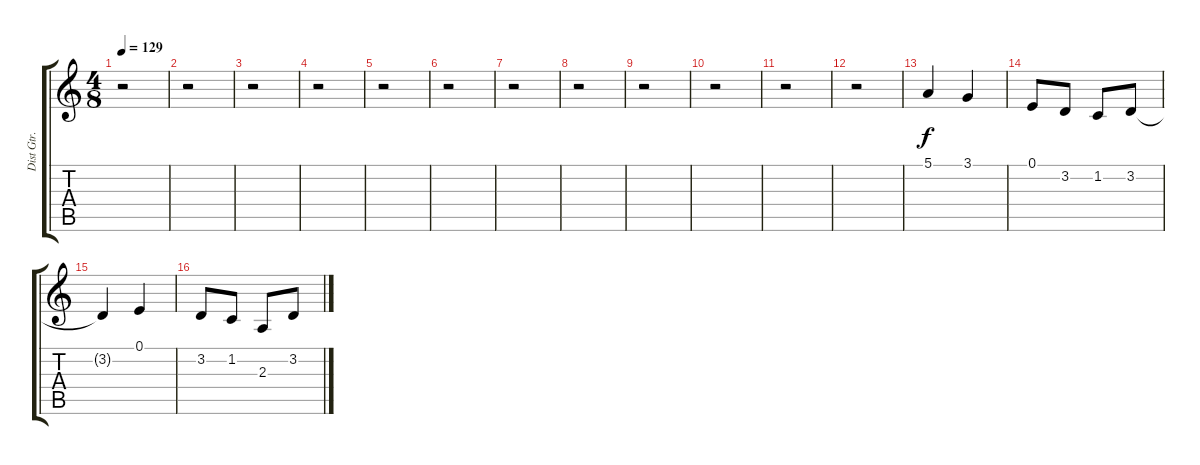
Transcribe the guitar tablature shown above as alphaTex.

\track ("Dist Gtr." "Dist Gtr.") {instrument lead5charang}
\staff {score tabs}
\tuning (E4 B3 G3 D3 A2 E2) {hide}
\ts (4 8)
\tempo 129
\clef g2
\ks c
r.2{dy f} |
r.2 |
r.2 |
r.2 |
r.2 |
r.2 |
r.2 |
r.2 |
r.2 |
r.2 |
r.2 |
r.2 |
5.1.4 3.1.4 |
0.1.8 3.2.8 1.2.8 3.2.8 |
3.2{t}.4 0.1.4 |
3.2.8 1.2.8 2.3.8 3.2.8
